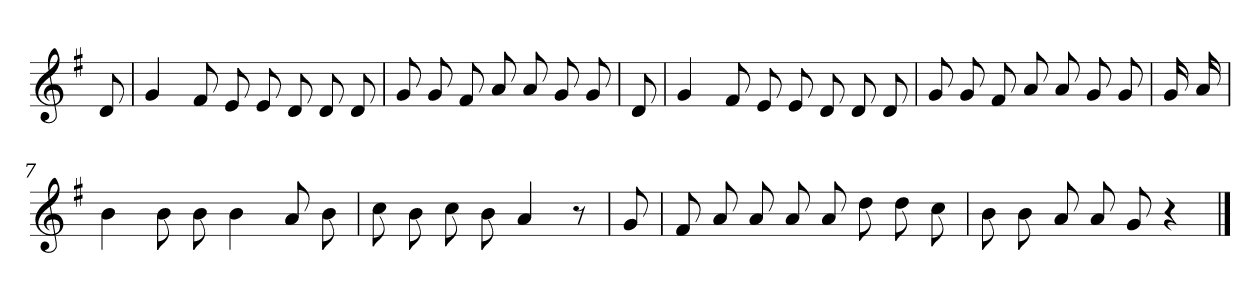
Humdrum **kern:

**kern
*part1
*staff1
*clefG2
*k[f#]
*G:
=
8d
=1
4g
8f#
8e
8e
8d
8d
8d
=2
8g
8g
8f#
8a
8a
8g
8g
=3
8d
=4
4g
8f#
8e
8e
8d
8d
8d
=5
8g
8g
8f#
8a
8a
8g
8g
=6
16g
16a
=7
4b
8b
8b
4b
8a
8b
=8
8cc
8b
8cc
8b
4a
8r
=9
8g
=10
8f#
8a
8a
8a
8a
8dd
8dd
8cc
=11
8b
8b
8a
8a
8g
4r
==
*-
